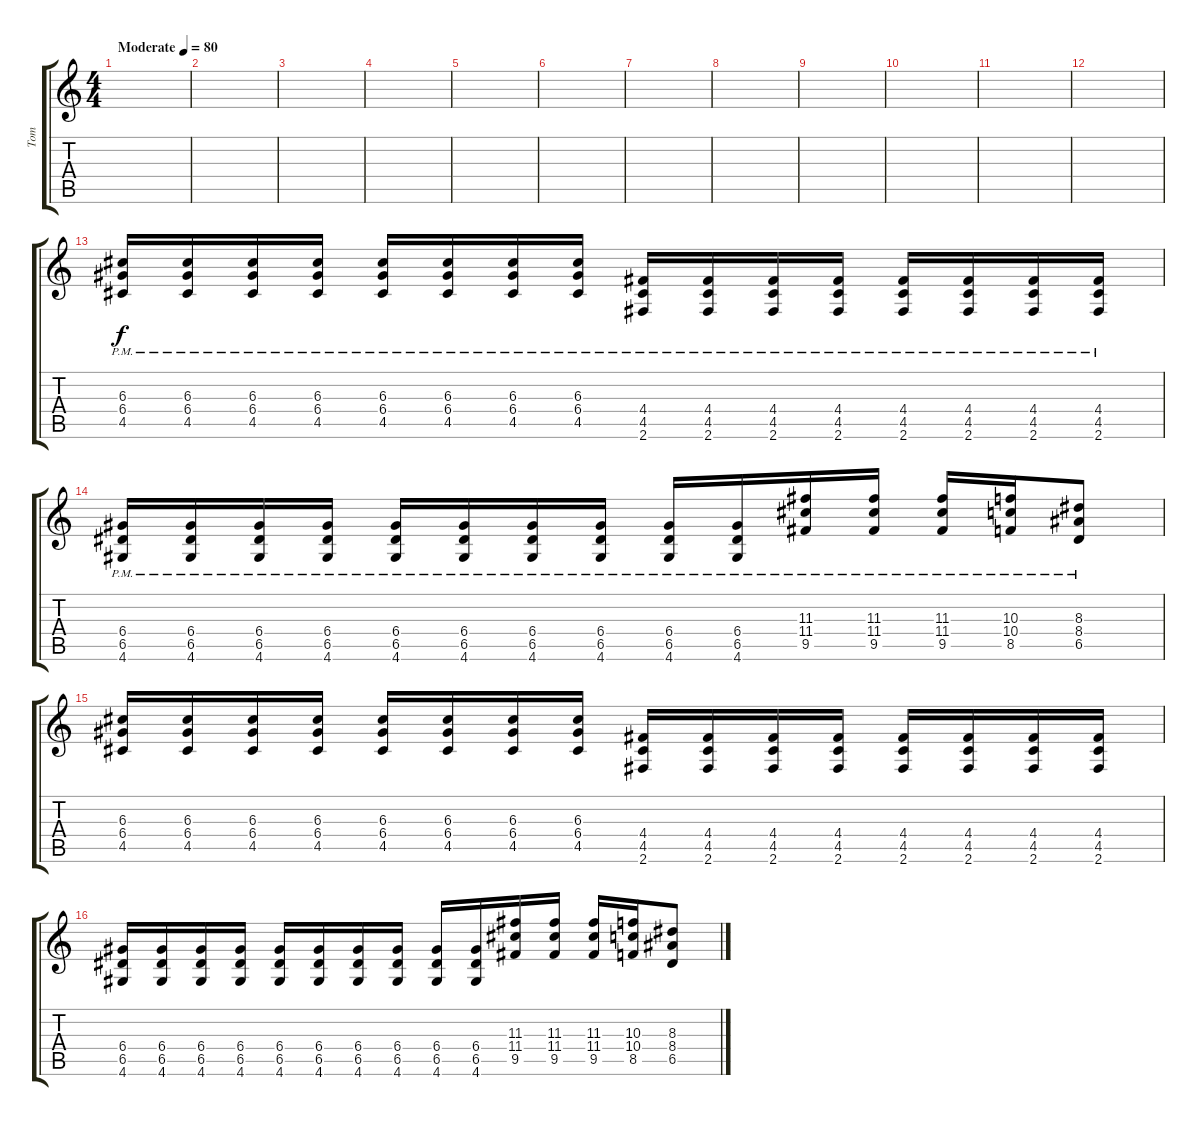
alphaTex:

\track ("Tom" "Tom") {instrument acousticguitarsteel}
\staff {score tabs}
\tuning (E4 B3 G3 D3 A2 E2) {hide}
\ts (4 4)
\tempo (80 "Moderate")
\clef g2
\ks c
|
|
|
|
|
|
|
|
|
|
|
|
(6.3{pm} 6.4{pm} 4.5{pm}).16{volume 2} (6.3{pm} 6.4{pm} 4.5{pm}).16 (6.3{pm} 6.4{pm} 4.5{pm}).16 (6.3{pm} 6.4{pm} 4.5{pm}).16 (6.3{pm} 6.4{pm} 4.5{pm}).16 (6.3{pm} 6.4{pm} 4.5{pm}).16 (6.3{pm} 6.4{pm} 4.5{pm}).16 (6.3{pm} 6.4{pm} 4.5{pm}).16 (4.4{pm} 4.5{pm} 2.6{pm}).16 (4.4{pm} 4.5{pm} 2.6{pm}).16 (4.4{pm} 4.5{pm} 2.6{pm}).16 (4.4{pm} 4.5{pm} 2.6{pm}).16 (4.4{pm} 4.5{pm} 2.6{pm}).16 (4.4{pm} 4.5{pm} 2.6{pm}).16 (4.4{pm} 4.5{pm} 2.6{pm}).16 (4.4{pm} 4.5{pm} 2.6{pm}).16 |
(6.4{pm} 6.5{pm} 4.6{pm}).16 (6.4{pm} 6.5{pm} 4.6{pm}).16 (6.4{pm} 6.5{pm} 4.6{pm}).16 (6.4{pm} 6.5{pm} 4.6{pm}).16 (6.4{pm} 6.5{pm} 4.6{pm}).16 (6.4{pm} 6.5{pm} 4.6{pm}).16 (6.4{pm} 6.5{pm} 4.6{pm}).16 (6.4{pm} 6.5{pm} 4.6{pm}).16 (6.4{pm} 6.5{pm} 4.6{pm}).16 (6.4{pm} 6.5{pm} 4.6{pm}).16 (11.3{pm} 11.4{pm} 9.5{pm}).16 (11.3{pm} 11.4{pm} 9.5{pm}).16 (11.3{pm} 11.4{pm} 9.5{pm}).16 (10.3{pm} 10.4{pm} 8.5{pm}).16 (8.3{pm} 8.4{pm} 6.5{pm}).8 |
(6.3 6.4 4.5).16{volume 7} (6.3 6.4 4.5).16 (6.3 6.4 4.5).16 (6.3 6.4 4.5).16 (6.3 6.4 4.5).16 (6.3 6.4 4.5).16 (6.3 6.4 4.5).16 (6.3 6.4 4.5).16 (4.4 4.5 2.6).16 (4.4 4.5 2.6).16 (4.4 4.5 2.6).16 (4.4 4.5 2.6).16 (4.4 4.5 2.6).16 (4.4 4.5 2.6).16 (4.4 4.5 2.6).16 (4.4 4.5 2.6).16 |
(6.4 6.5 4.6).16 (6.4 6.5 4.6).16 (6.4 6.5 4.6).16 (6.4 6.5 4.6).16 (6.4 6.5 4.6).16 (6.4 6.5 4.6).16 (6.4 6.5 4.6).16 (6.4 6.5 4.6).16 (6.4 6.5 4.6).16 (6.4 6.5 4.6).16 (11.3 11.4 9.5).16 (11.3 11.4 9.5).16 (11.3 11.4 9.5).16 (10.3 10.4 8.5).16 (8.3 8.4 6.5).8
